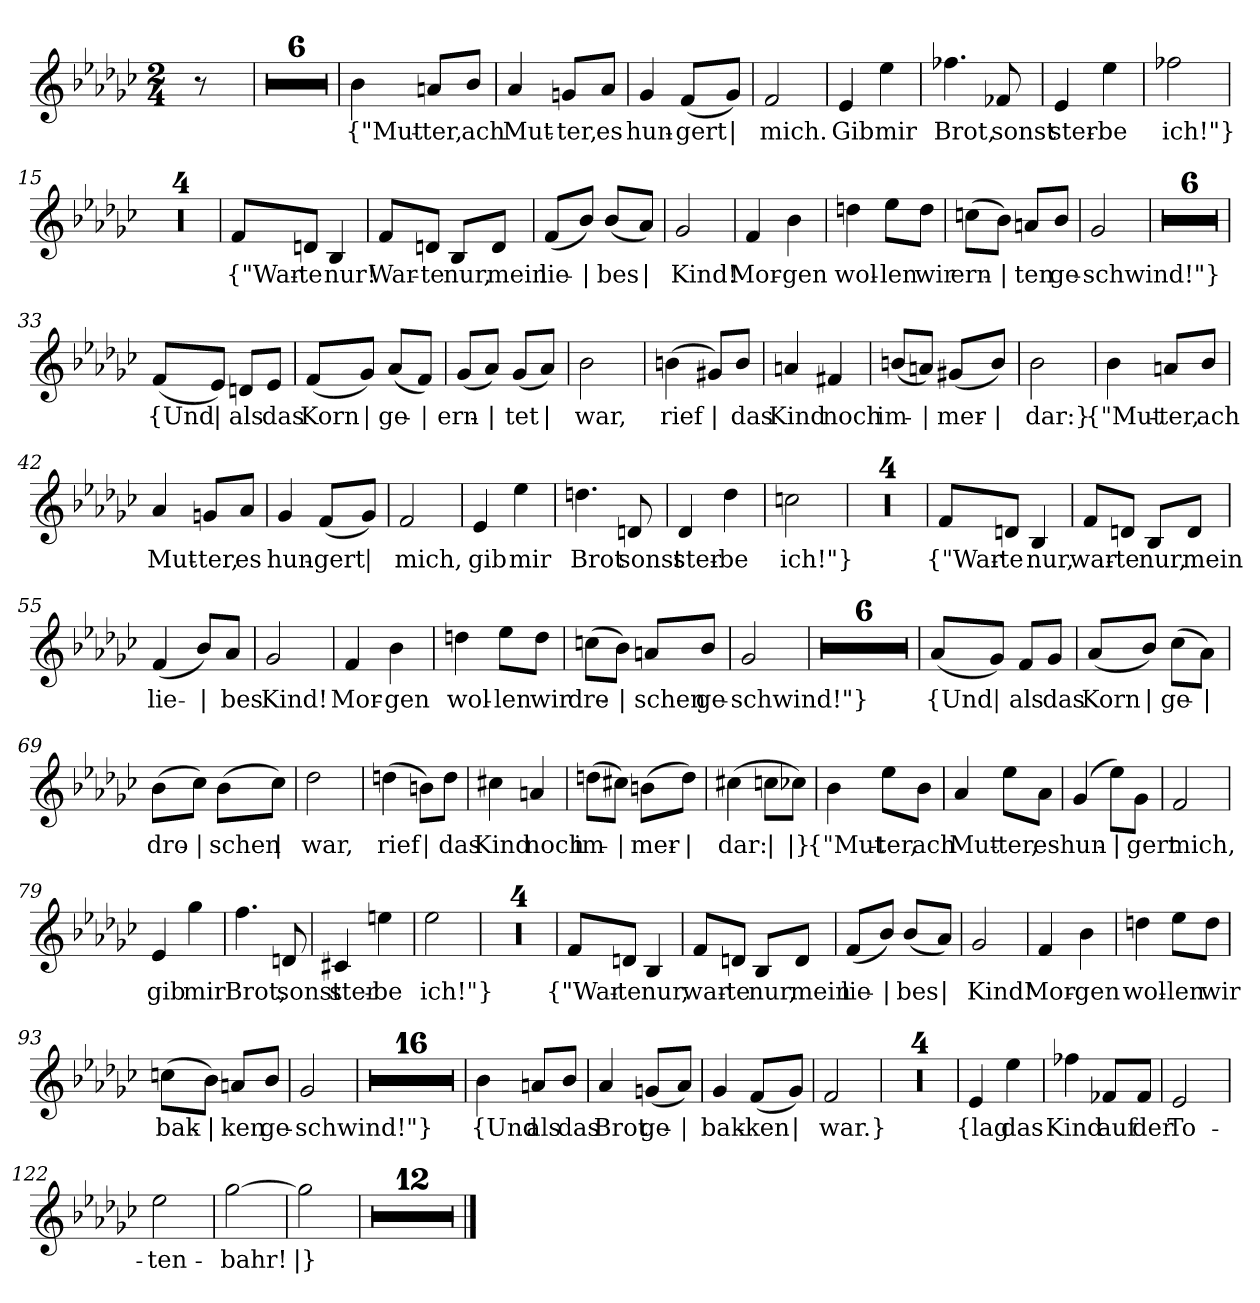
**kern	**text
*part1	*part1
*staff1	*staff1
*clefG2	*
*k[b-e-a-d-g-c-]	*
*M2/4	*
*MM104	*
=	=
8r	.
=1	=1
2r	.
=2	=2
2r	.
=3	=3
2r	.
=4	=4
2r	.
=5	=5
2r	.
=6	=6
2r	.
=7	=7
4b-	{"Mut-
8an/L	-ter,
8b-/J	ach
=8	=8
4a-	Mut-
8gn/L	-ter,
8a-/J	es
=9	=9
4g-	hun-
(8f/L	-gert
8g-/J)	|
=10	=10
2f	mich.
=11	=11
4e-	Gib
4ee-	mir
=12	=12
4.ff-X	Brot,
8f-X	sonst
=13	=13
4e-	ster-
4ee-	-be
=14	=14
2ff-X	ich!"}
=15	=15
2r	.
=16	=16
2r	.
=17	=17
2r	.
=18	=18
2r	.
=19	=19
8f/L	{"War-
8dn/J	-te
4B-	nur!
=20	=20
8f/L	War-
8dn/J	-te
8B-/L	nur,
8d/J	mein
=21	=21
(8f/L	lie-
8b-/J)	|
(8b-/L	-bes
8a-/J)	|
=22	=22
2g-	Kind!
=23	=23
4f	Mor-
4b-	-gen
=24	=24
4ddn	wol-
8ee-\L	-len
8dd\J	wir
=25	=25
(8ccn\L	ern-
8b-\J)	|
8an/L	-ten
8b-/J	ge-
=26	=26
2g-	-schwind!"}
=27	=27
2r	.
=28	=28
2r	.
=29	=29
2r	.
=30	=30
2r	.
=31	=31
2r	.
=32	=32
2r	.
=33	=33
(8f/L	{Und
8e-/J)	|
8dn/L	als
8e-/J	das
=34	=34
(8f/L	Korn
8g-/J)	|
(8a-/L	ge-
8f/J)	|
=35	=35
(8g-/L	-ern-
8a-/J)	|
(8g-/L	-tet
8a-/J)	|
=36	=36
2b-	war,
=37	=37
(4bn	rief
8g#X/L)	|
8b/J	das
=38	=38
4an	Kind
4f#X	noch
=39	=39
(8bn/L	im-
8an/J)	|
(8g#X/L	-mer-
8b/J)	|
=40	=40
2b-	-dar:}
=41	=41
4b-	{"Mut-
8an/L	-ter,
8b-/J	ach
=42	=42
4a-	Mut-
8gn/L	-ter,
8a-/J	es
=43	=43
4g-	hun-
(8f/L	-gert
8g-/J)	|
=44	=44
2f	mich,
=45	=45
4e-	gib
4ee-	mir
=46	=46
4.ddn	Brot
8dn	sonst
=47	=47
4d-	ster-
4dd-	-be
=48	=48
2ccn	ich!"}
=49	=49
2r	.
=50	=50
2r	.
=51	=51
2r	.
=52	=52
2r	.
=53	=53
8f/L	{"War-
8dn/J	-te
4B-	nur,
=54	=54
8f/L	war-
8dn/J	-te
8B-/L	nur,
8d/J	mein
=55	=55
(4f	lie-
8b-/L)	|
8a-/J	-bes
=56	=56
2g-	Kind!
=57	=57
4f	Mor-
4b-	-gen
=58	=58
4ddn	wol-
8ee-\L	-len
8dd\J	wir
=59	=59
(8ccn\L	dre-
8b-\J)	|
8an/L	-schen
8b-/J	ge-
=60	=60
2g-	-schwind!"}
=61	=61
2r	.
=62	=62
2r	.
=63	=63
2r	.
=64	=64
2r	.
=65	=65
2r	.
=66	=66
2r	.
=67	=67
(8a-/L	{Und
8g-/J)	|
8f/L	als
8g-/J	das
=68	=68
(8a-/L	Korn
8b-/J)	|
(8cc-\L	ge-
8a-\J)	|
=69	=69
(8b-\L	-dro-
8cc-\J)	|
(8b-\L	-schen
8cc-\J)	|
=70	=70
2dd-	war,
=71	=71
(4ddn	rief
8bn\L)	|
8dd\J	das
=72	=72
4cc#X	Kind
4an	noch
=73	=73
(8ddn\L	im-
8cc#X\J)	|
(8bn\L	-mer-
8dd\J)	|
=74	=74
(4cc#X	-dar:
8ccn\L	|
8cc-X\J)	|}
=75	=75
4b-	{"Mut-
8ee-\L	-ter,
8b-\J	ach
=76	=76
4a-	Mut-
8ee-\L	-ter,
8a-\J	es
=77	=77
(4g-	hun-
8ee-\L)	|
8g-\J	-gert
=78	=78
2f	mich,
=79	=79
4e-	gib
4gg-	mir
=80	=80
4.ff	Brot,
8dn	sonst
=81	=81
4c#X	ster-
4een	-be
=82	=82
2ee-	ich!"}
=83	=83
2r	.
=84	=84
2r	.
=85	=85
2r	.
=86	=86
2r	.
=87	=87
8f/L	{"War-
8dn/J	-te
4B-	nur,
=88	=88
8f/L	war-
8dn/J	-te
8B-/L	nur,
8d/J	mein
=89	=89
(8f/L	lie-
8b-/J)	|
(8b-/L	-bes
8a-/J)	|
=90	=90
2g-	Kind!
=91	=91
4f	Mor-
4b-	-gen
=92	=92
4ddn	wol-
8ee-\L	-len
8dd\J	wir
=93	=93
(8ccn\L	bak-
8b-\J)	|
8an/L	-ken
8b-/J	ge-
=94	=94
2g-	-schwind!"}
=95	=95
2r	.
=96	=96
2r	.
=97	=97
2r	.
=98	=98
2r	.
=99	=99
2r	.
=100	=100
2r	.
=101	=101
2r	.
=102	=102
2r	.
=103	=103
2r	.
=104	=104
2r	.
=105	=105
2r	.
=106	=106
2r	.
=107	=107
2r	.
=108	=108
2r	.
=109	=109
2r	.
=110	=110
2r	.
=111	=111
4b-	{Und
8an/L	als
8b-/J	das
=112	=112
4a-	Brot
(8gn/L	ge-
8a-/J)	|
=113	=113
4g-	-bak-
(8f/L	-ken
8g-/J)	|
=114	=114
2f	war.}
=115	=115
2r	.
=116	=116
2r	.
=117	=117
2r	.
=118	=118
2r	.
=119	=119
4e-	{lag
4ee-	das
=120	=120
4ff-X	Kind
8f-X/L	auf
8f-/J	der
=121	=121
2e-	To-
=122	=122
2ee-	-ten-
=123	=123
[2gg-	-bahr!
=124	=124
2gg-]	|}
=125	=125
2r	.
=126	=126
2r	.
=127	=127
2r	.
=128	=128
2r	.
=129	=129
2r	.
=130	=130
2r	.
=131	=131
2r	.
=132	=132
2r	.
=133	=133
2r	.
=134	=134
2r	.
=135	=135
2r	.
=136	=136
2r	.
==	==
*-	*-
